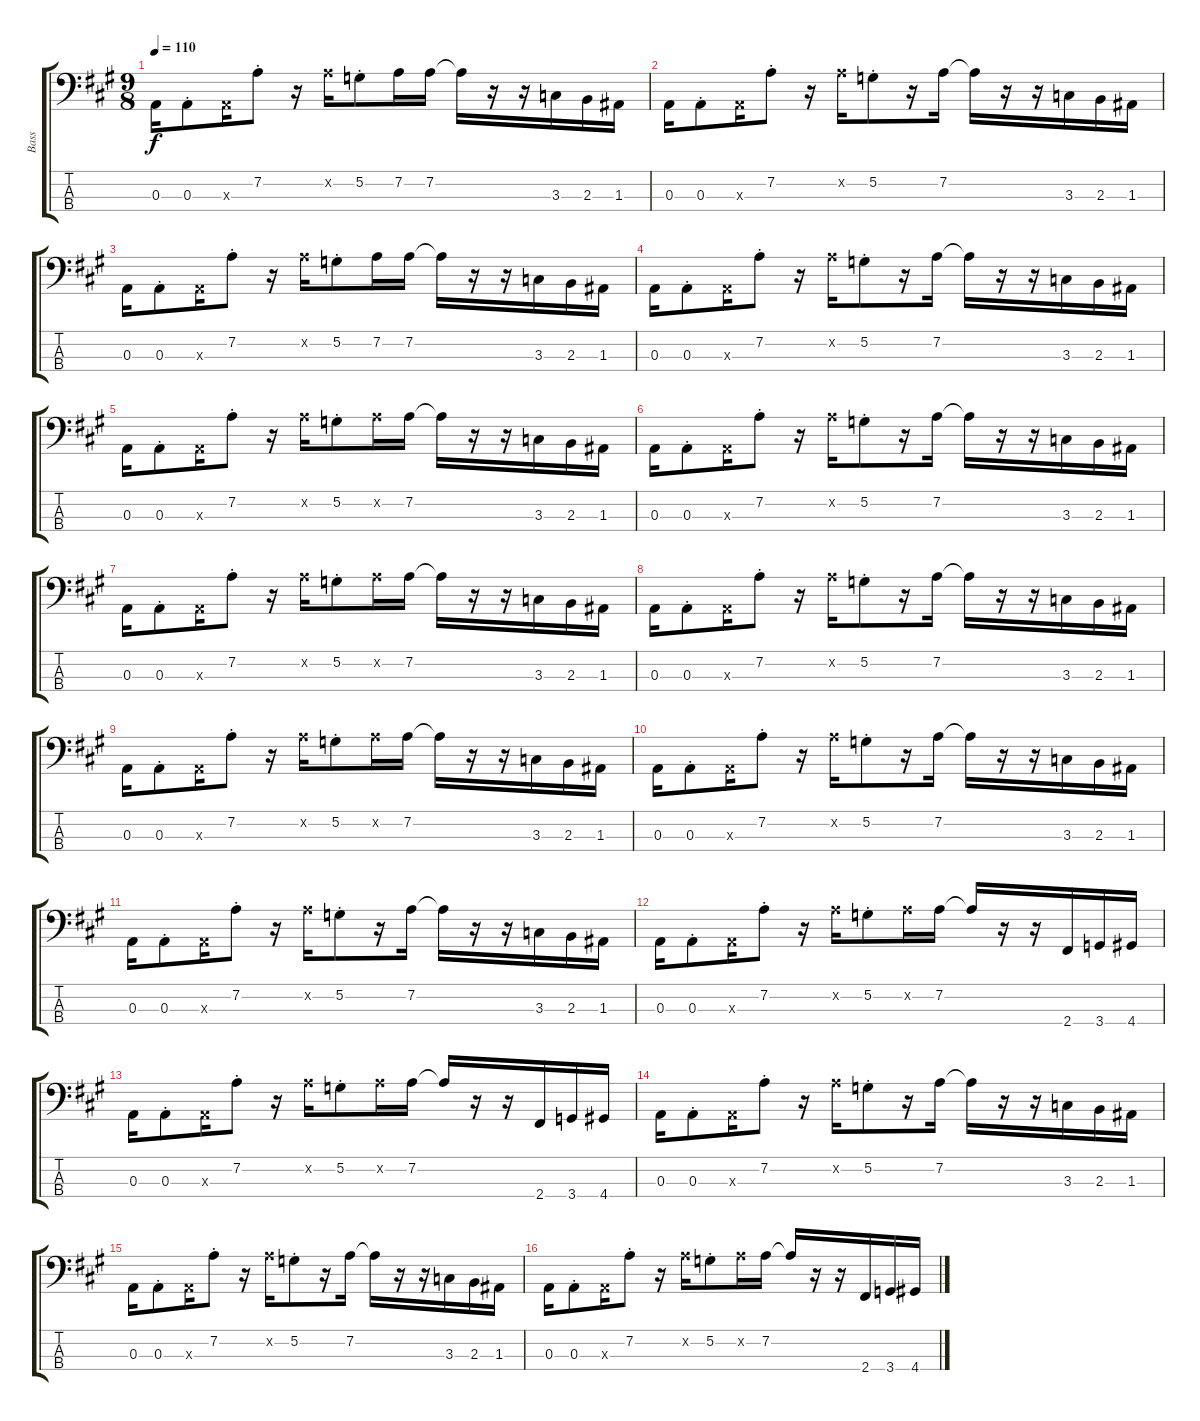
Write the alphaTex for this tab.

\track ("Bass" "Bass") {instrument electricbasspick}
\staff {score tabs}
\tuning (G2 D2 A1 E1) {hide}
\ts (9 8)
\tempo 110
\clef f4
\ks a
0.3.16{dy f} 0.3{st}.8 0.3{x}.16 7.2{st}.8 r.16 7.2{x}.16 5.2{st}.8 7.2.16 7.2.16 7.2{t}.16 r.16 r.16 3.3.16 2.3.16 1.3.16 |
0.3.16 0.3{st}.8 0.3{x}.16 7.2{st}.8 r.16 7.2{x}.16 5.2{st}.8 r.16 7.2.16 7.2{t}.16 r.16 r.16 3.3.16 2.3.16 1.3.16 |
0.3.16 0.3{st}.8 0.3{x}.16 7.2{st}.8 r.16 7.2{x}.16 5.2{st}.8 7.2.16 7.2.16 7.2{t}.16 r.16 r.16 3.3.16 2.3.16 1.3.16 |
0.3.16 0.3{st}.8 0.3{x}.16 7.2{st}.8 r.16 7.2{x}.16 5.2{st}.8 r.16 7.2.16 7.2{t}.16 r.16 r.16 3.3.16 2.3.16 1.3.16 |
0.3.16 0.3{st}.8 0.3{x}.16 7.2{st}.8 r.16 7.2{x}.16 5.2{st}.8 7.2{x}.16 7.2.16 7.2{t}.16 r.16 r.16 3.3.16 2.3.16 1.3.16 |
0.3.16 0.3{st}.8 0.3{x}.16 7.2{st}.8 r.16 7.2{x}.16 5.2{st}.8 r.16 7.2.16 7.2{t}.16 r.16 r.16 3.3.16 2.3.16 1.3.16 |
0.3.16 0.3{st}.8 0.3{x}.16 7.2{st}.8 r.16 7.2{x}.16 5.2{st}.8 7.2{x}.16 7.2.16 7.2{t}.16 r.16 r.16 3.3.16 2.3.16 1.3.16 |
0.3.16 0.3{st}.8 0.3{x}.16 7.2{st}.8 r.16 7.2{x}.16 5.2{st}.8 r.16 7.2.16 7.2{t}.16 r.16 r.16 3.3.16 2.3.16 1.3.16 |
0.3.16 0.3{st}.8 0.3{x}.16 7.2{st}.8 r.16 7.2{x}.16 5.2{st}.8 7.2{x}.16 7.2.16 7.2{t}.16 r.16 r.16 3.3.16 2.3.16 1.3.16 |
0.3.16 0.3{st}.8 0.3{x}.16 7.2{st}.8 r.16 7.2{x}.16 5.2{st}.8 r.16 7.2.16 7.2{t}.16 r.16 r.16 3.3.16 2.3.16 1.3.16 |
0.3.16 0.3{st}.8 0.3{x}.16 7.2{st}.8 r.16 7.2{x}.16 5.2{st}.8 r.16 7.2.16 7.2{t}.16 r.16 r.16 3.3.16 2.3.16 1.3.16 |
0.3.16 0.3{st}.8 0.3{x}.16 7.2{st}.8 r.16 7.2{x}.16 5.2{st}.8 7.2{x}.16 7.2.16 7.2{t}.16 r.16 r.16 2.4.16 3.4.16 4.4.16 |
0.3.16 0.3{st}.8 0.3{x}.16 7.2{st}.8 r.16 7.2{x}.16 5.2{st}.8 7.2{x}.16 7.2.16 7.2{t}.16 r.16 r.16 2.4.16 3.4.16 4.4.16 |
0.3.16 0.3{st}.8 0.3{x}.16 7.2{st}.8 r.16 7.2{x}.16 5.2{st}.8 r.16 7.2.16 7.2{t}.16 r.16 r.16 3.3.16 2.3.16 1.3.16 |
0.3.16 0.3{st}.8 0.3{x}.16 7.2{st}.8 r.16 7.2{x}.16 5.2{st}.8 r.16 7.2.16 7.2{t}.16 r.16 r.16 3.3.16 2.3.16 1.3.16 |
0.3.16 0.3{st}.8 0.3{x}.16 7.2{st}.8 r.16 7.2{x}.16 5.2{st}.8 7.2{x}.16 7.2.16 7.2{t}.16 r.16 r.16 2.4.16 3.4.16 4.4.16
